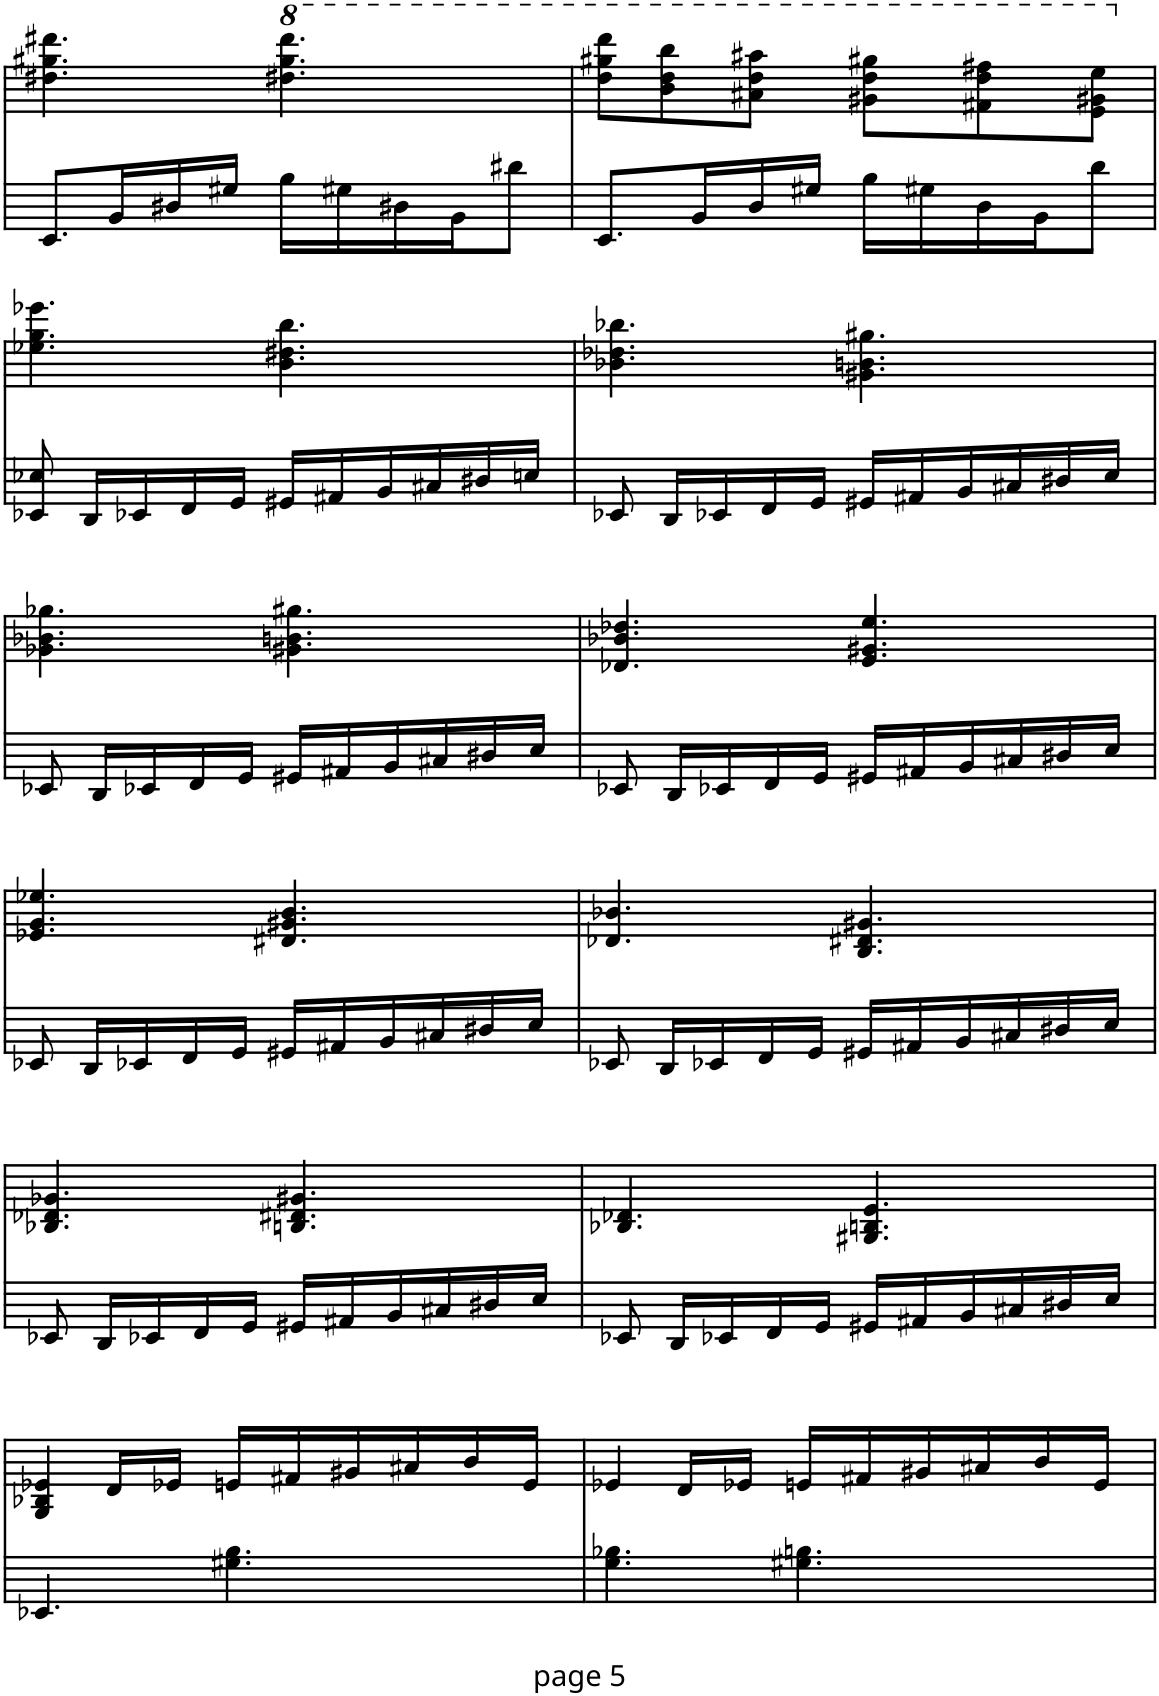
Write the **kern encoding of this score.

**kern	**kern
*part1	*part1
*staff2	*staff1
*I"Piano	*
*I'Pno.	*
!!LO:PB:g=z
*clefF4	*clefG2
*k[]	*k[]
*M6/8	*M6/8
=113	=113
8.EE/L	4.dd#X\ 4.gg#X\ 4.ddd#X\
16BB/L	.
16D#X/	.
16G#X/JJ	.
*	*8va
16B\LL	4.ddd#X\ 4.ggg#\ 4.dddd#\
16G#X\	.
16D#X\	.
16BB\J	.
8d#X\J	.
=114	=114
8.EE/L	8ddd\ 8ggg#X\ 8dddd\L
.	8bb\ 8ddd\ 8bbb\
16BB/L	.
16D/	8aa#X\ 8ddd\ 8aaa#X\J
16G#X/JJ	.
16B\LL	8gg#X\ 8ddd\ 8ggg#X\L
16G#X\	.
16D\	8ff#X\ 8ddd\ 8fff#X\
16BB\J	.
8d\J	8ee\ 8gg#X\ 8eee\J
!!LO:LB:g=z
=115	=115
*	*X8va
8EE-X/ 8E-X/	4.ee-X\ 4.gg\ 4.eee-X\
16DD/LL	.
16EE-X/	.
16FF/	.
16GG/JJ	.
16GG#X/LL	4.b\ 4.dd#X\ 4.bb\
16AA#X/	.
16BB/	.
16C#X/	.
16D#X/	.
16En/JJ	.
=116	=116
8EE-X/	4.b-X\ 4.dd-X\ 4.bb-X\
16DD/LL	.
16EE-X/	.
16FF/	.
16GG/JJ	.
16GG#X/LL	4.g#X\ 4.bn\ 4.gg#X\
16AA#X/	.
16BB/	.
16C#X/	.
16D#X/	.
16E/JJ	.
!!LO:LB:g=z
=117	=117
8EE-X/	4.g-X\ 4.b-X\ 4.gg-X\
16DD/LL	.
16EE-X/	.
16FF/	.
16GG/JJ	.
16GG#X/LL	4.g#X\ 4.bn\ 4.gg#X\
16AA#X/	.
16BB/	.
16C#X/	.
16D#X/	.
16E/JJ	.
=118	=118
8EE-X/	4.d-X/ 4.b-X/ 4.dd-X/
16DD/LL	.
16EE-X/	.
16FF/	.
16GG/JJ	.
16GG#X/LL	4.e/ 4.g#X/ 4.ee/
16AA#X/	.
16BB/	.
16C#X/	.
16D#X/	.
16E/JJ	.
!!LO:LB:g=z
=119	=119
8EE-X/	4.e-X/ 4.g/ 4.ee-X/
16DD/LL	.
16EE-X/	.
16FF/	.
16GG/JJ	.
16GG#X/LL	4.d#X/ 4.g#X/ 4.b/
16AA#X/	.
16BB/	.
16C#X/	.
16D#X/	.
16E/JJ	.
=120	=120
8EE-X/	4.d-X/ 4.b-X/
16DD/LL	.
16EE-X/	.
16FF/	.
16GG/JJ	.
16GG#X/LL	4.B/ 4.d#X/ 4.g#X/
16AA#X/	.
16BB/	.
16C#X/	.
16D#X/	.
16E/JJ	.
!!LO:LB:g=z
=121	=121
8EE-X/	4.B-X/ 4.d-X/ 4.g-X/
16DD/LL	.
16EE-X/	.
16FF/	.
16GG/JJ	.
16GG#X/LL	4.Bn/ 4.d#X/ 4.g#X/
16AA#X/	.
16BB/	.
16C#X/	.
16D#X/	.
16E/JJ	.
=122	=122
8EE-X/	4.B-X/ 4.d-X/
16DD/LL	.
16EE-X/	.
16FF/	.
16GG/JJ	.
16GG#X/LL	4.G#X/ 4.Bn/ 4.e/
16AA#X/	.
16BB/	.
16C#X/	.
16D#X/	.
16E/JJ	.
!!LO:LB:g=z
=123	=123
4.EE-X/	4G/ 4B-X/ 4e-X/
.	16d/LL
.	16e-X/JJ
4.G#X\ 4.B\	16en/LL
.	16f#X/
.	16g#X/
.	16a#X/
.	16b/
.	16e/JJ
=124	=124
4.G\ 4.B-X\	4e-X/
.	16d/LL
.	16e-X/JJ
4.G#X\ 4.Bn\	16en/LL
.	16f#X/
.	16g#X/
.	16a#X/
.	16b/
.	16e/JJ
=	=
*-	*-
